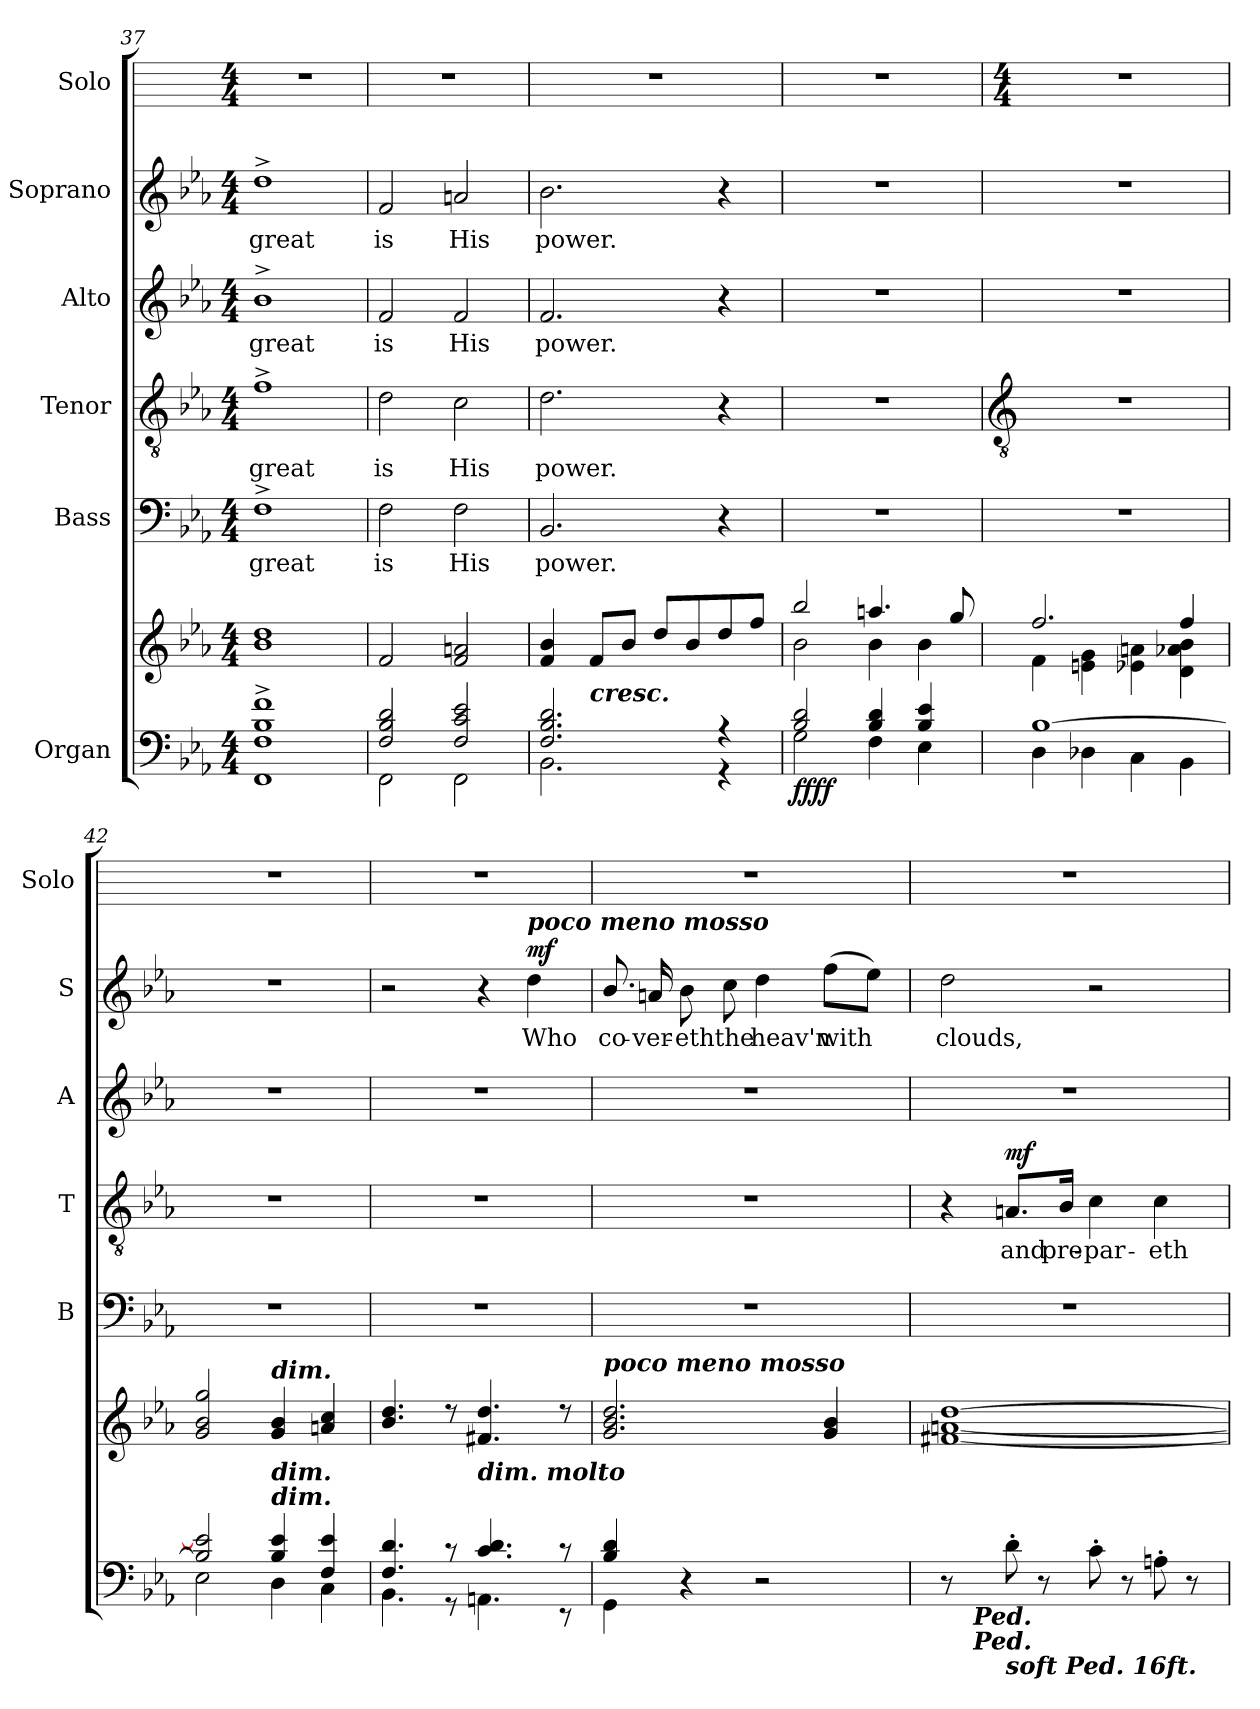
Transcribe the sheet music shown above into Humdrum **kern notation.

**kern	**kern	**dynam	**kern	**text	**kern	**text	**dynam	**kern	**text	**kern	**text	**dynam	**kern
*part6	*part6	*part6	*part5	*part5	*part4	*part4	*part4	*part3	*part3	*part2	*part2	*part2	*part1
*staff7	*staff6	*staff6/7	*staff5	*staff5	*staff4	*staff4	*staff4	*staff3	*staff3	*staff2	*staff2	*staff2	*staff1
*I"Organ	*	*	*I"Bass	*	*I"Tenor	*	*	*I"Alto	*	*I"Soprano	*	*	*I"Solo
*	*	*	*I'B	*	*I'T	*	*	*I'A	*	*I'S	*	*	*I'Solo
*clefF4	*clefG2	*	*clefF4	*	*clefGv2	*	*	*clefG2	*	*clefG2	*	*	*
*k[b-e-a-]	*k[b-e-a-]	*	*k[b-e-a-]	*	*k[b-e-a-]	*	*	*k[b-e-a-]	*	*k[b-e-a-]	*	*	*
*E-:	*E-:	*	*E-:	*	*E-:	*	*	*E-:	*	*E-:	*	*	*
*M4/4	*M4/4	*	*M4/4	*	*M4/4	*	*	*M4/4	*	*M4/4	*	*	*M4/4
=37	=37	=37	=37	=37	=37	=37	=37	=37	=37	=37	=37	=37	=37
*^	*^	*	*	*	*	*	*	*	*	*	*	*	*
!	!	!	!	!	!	!LO:LY:b	!	!LO:LY:b	!	!	!LO:LY:b	!	!LO:LY:b	!	!
1F/^ 1B-/^ 1f/^	1FF\	1dd	1b-\	.	1F^	great	1f^	great	.	1b-^	great	1dd^	great	.	1r
=38	=38	=38	=38	=38	=38	=38	=38	=38	=38	=38	=38	=38	=38	=38	=38
!	!	!	!	!	!	!LO:LY:b	!	!LO:LY:b	!	!	!LO:LY:b	!	!LO:LY:b	!	!
2F/ 2B-/ 2d/	2FF\	2f	1ryy	.	2F	is	2d	is	.	2f	is	2f	is	.	1r
!	!	!	!	!	!	!LO:LY:b	!	!LO:LY:b	!	!	!LO:LY:b	!	!LO:LY:b	!	!
2F/ 2c/ 2e-/	2FF\	2f 2an	.	.	2F	His	2c	His	.	2f	His	2an	His	.	.
=39	=39	=39	=39	=39	=39	=39	=39	=39	=39	=39	=39	=39	=39	=39	=39
!	!	!	!	!	!	!LO:LY:b	!	!LO:LY:b	!	!	!LO:LY:b	!	!LO:LY:b	!	!
2.F/ 2.B-/ 2.d/	2.BB-\	4f 4b-	1ryy	.	2.BB-	power.	2.d	power.	.	2.f	power.	2.b-	power.	.	1r
!	!	!LO:TX:b:Bi:t=cresc.	!	!	!	!	!	!	!	!	!	!	!	!	!
.	.	8fL	.	.	.	.	.	.	.	.	.	.	.	.	.
.	.	8b-J	.	.	.	.	.	.	.	.	.	.	.	.	.
.	.	8ddL	.	.	.	.	.	.	.	.	.	.	.	.	.
.	.	8b-	.	.	.	.	.	.	.	.	.	.	.	.	.
4r	4r	8dd	.	.	4r	.	4r	.	.	4r	.	4r	.	.	.
.	.	8ffJ	.	.	.	.	.	.	.	.	.	.	.	.	.
=40	=40	=40	=40	=40	=40	=40	=40	=40	=40	=40	=40	=40	=40	=40	=40
!	!	!	!	!LO:DY:b=2	!	!	!	!	!	!	!	!	!	!	!
!	!	!	!	!LO:DY:n=1:b=2	!	!	!	!	!	!	!	!	!	!	!
!	!	!	!	!LO:DY:n=2:b	!	!	!	!	!	!	!	!	!	!	!
!	!	!	!	!LO:DY:n=3:b	!	!	!	!	!	!	!	!	!	!	!
2B-/ 2d/	2G\	2bb-/	2b-\	f f f f	1r	.	1r	.	.	1r	.	1r	.	.	1r
4B-/ 4d/	4F\	4.aan/	4b-\	.	.	.	.	.	.	.	.	.	.	.	.
4B-/ 4e-/	4E-\	.	4b-\	.	.	.	.	.	.	.	.	.	.	.	.
.	.	8gg/	.	.	.	.	.	.	.	.	.	.	.	.	.
!!LO:LB:g=z
=41	=41	=41	=41	=41	=41	=41	=41	=41	=41	=41	=41	=41	=41	=41	=41
*	*	*	*	*	*	*	*clefGv2	*	*	*	*	*	*	*	*
*	*	*	*	*	*	*	*	*	*	*	*	*	*	*	*M4/4
[1B-/	4D\	2.ff/	4f\	.	1r	.	1r	.	.	1r	.	1r	.	.	1r
.	4D-X\	.	4en\ 4g\	.	.	.	.	.	.	.	.	.	.	.	.
.	4C\	.	4e-X\ 4an\	.	.	.	.	.	.	.	.	.	.	.	.
.	4BB-\	4ff/	4d\ 4a-X\ 4b-\	.	.	.	.	.	.	.	.	.	.	.	.
=42	=42	=42	=42	=42	=42	=42	=42	=42	=42	=42	=42	=42	=42	=42	=42
2B-/] 2e-/]	2E-\	2g 2b- 2gg	1ryy	.	1r	.	1r	.	.	1r	.	1r	.	.	1r
!	!	!LO:TX:a:Bi:t=dim.	!	!	!	!	!	!	!	!	!	!	!	!	!
!LO:TX:a:Bi:t=dim.	!	!	!	!	!	!	!	!	!	!	!	!	!	!	!
!LO:TX:a:Bi:t=dim.	!	!	!	!	!	!	!	!	!	!	!	!	!	!	!
4B-/ 4e-/	4D\	4g 4b-	.	.	.	.	.	.	.	.	.	.	.	.	.
4F/ 4e-/	4C\	4an 4cc	.	.	.	.	.	.	.	.	.	.	.	.	.
=43	=43	=43	=43	=43	=43	=43	=43	=43	=43	=43	=43	=43	=43	=43	=43
4.F/ 4.d/	4.BB-\	4.b- 4.dd	1ryy	.	1r	.	1r	.	.	1r	.	2r	.	.	1r
8r	8r	8r	.	.	.	.	.	.	.	.	.	.	.	.	.
!	!	!LO:TX:b:Bi:t=dim. molto	!	!	!	!	!	!	!	!	!	!	!	!	!
4.c/ 4.d/	4.AAn\	4.f#X 4.dd	.	.	.	.	.	.	.	.	.	4r	.	.	.
!	!	!	!	!	!	!	!	!	!	!	!	!LO:TX:a:Bi:t=poco meno mosso	!	!	!
!	!	!	!	!	!	!	!	!	!	!	!	!	!LO:LY:b	!LO:DY:b	!
.	.	.	.	.	.	.	.	.	.	.	.	4dd	Who	mf	.
8r	8r	8r	.	.	.	.	.	.	.	.	.	.	.	.	.
=44	=44	=44	=44	=44	=44	=44	=44	=44	=44	=44	=44	=44	=44	=44	=44
!	!	!LO:TX:a:Bi:t=poco meno mosso	!	!	!	!	!	!	!	!	!	!	!	!	!
!	!	!	!	!LO:DY:b=2	!	!	!	!	!	!	!	!	!LO:LY:b	!	!
!	!	!	!	!LO:DY:n=1:b=2	!	!	!	!	!	!	!	!	!	!	!
!	!	!	!	!LO:DY:n=2:b	!	!	!	!	!	!	!	!	!	!	!
4B-/ 4d/	4GG\	2.g/ 2.b-/ 2.dd/	4ryy	mp mp mp	1r	.	1r	.	.	1r	.	8.b-/	co-	.	1r
!	!	!	!	!	!	!	!	!	!	!	!	!	!LO:LY:b	!	!
.	.	.	.	.	.	.	.	.	.	.	.	16an	-ver-	.	.
!	!	!	!	!	!	!	!	!	!	!	!	!	!LO:LY:b	!	!
4ryy	4r	.	16ryy	.	.	.	.	.	.	.	.	8b-	-eth	.	.
.	.	.	2ryy	.	.	.	.	.	.	.	.	.	.	.	.
!	!	!	!	!	!	!	!	!	!	!	!	!	!LO:LY:b	!	!
.	.	.	.	.	.	.	.	.	.	.	.	8cc	the	.	.
!	!	!	!	!	!	!	!	!	!	!	!	!	!LO:LY:b	!	!
16ryy	2r	.	.	.	.	.	.	.	.	.	.	4dd	heav'n	.	.
4..ryy	.	.	.	.	.	.	.	.	.	.	.	.	.	.	.
!	!	!	!	!	!	!	!	!	!	!	!	!	!LO:LY:b	!	!
.	.	4g 4b-	.	.	.	.	.	.	.	.	.	(>8ffL	with	.	.
.	.	.	8ryy	.	.	.	.	.	.	.	.	.	.	.	.
.	.	.	.	.	.	.	.	.	.	.	.	8ee-J)	.	.	.
.	.	.	16ryy	.	.	.	.	.	.	.	.	.	.	.	.
=45	=45	=45	=45	=45	=45	=45	=45	=45	=45	=45	=45	=45	=45	=45	=45
!	!	!	!	!	!	!	!	!	!	!	!	!	!LO:LY:b	!	!
2ryy	8r	[1f#X [1an [1dd	2ryy	.	1r	.	4r	.	.	1r	.	2dd	clouds,	.	1r
!	!LO:TX:b:Bi:t=Ped.	!	!	!	!	!	!	!	!	!	!	!	!	!	!
!	!LO:TX:b:Bi:t=Ped.	!	!	!	!	!	!	!	!	!	!	!	!	!	!
.	8ryy	.	.	.	.	.	.	.	.	.	.	.	.	.	.
!	!LO:TX:b:Bi:t=soft Ped. 16ft.	!	!	!	!	!	!	!	!	!	!	!	!	!	!
!	!	!	!	!	!	!	!	!LO:LY:b	!LO:DY:b	!	!	!	!	!	!
.	8d'\	.	.	.	.	.	8.An/L	and	mf	.	.	.	.	.	.
.	8r	.	.	.	.	.	.	.	.	.	.	.	.	.	.
!	!	!	!	!	!	!	!	!LO:LY:b	!	!	!	!	!	!	!
.	.	.	.	.	.	.	16B-/Jk	pre-	.	.	.	.	.	.	.
!	!	!	!	!	!	!	!	!LO:LY:b	!	!	!	!	!	!	!
8ryy	8c'\	.	8ryy	.	.	.	4c	-par-	.	.	.	2r	.	.	.
4.ryy	8r	.	4ryy	.	.	.	.	.	.	.	.	.	.	.	.
!	!	!	!	!	!	!	!	!LO:LY:b	!	!	!	!	!	!	!
.	8An'\	.	.	.	.	.	4c	-eth	.	.	.	.	.	.	.
.	8r	.	16ryy	.	.	.	.	.	.	.	.	.	.	.	.
.	.	.	16ryy	.	.	.	.	.	.	.	.	.	.	.	.
*v	*v	*	*	*	*	*	*	*	*	*	*	*	*	*	*
*	*v	*v	*	*	*	*	*	*	*	*	*	*	*	*
=	=	=	=	=	=	=	=	=	=	=	=	=	=
*-	*-	*-	*-	*-	*-	*-	*-	*-	*-	*-	*-	*-	*-
